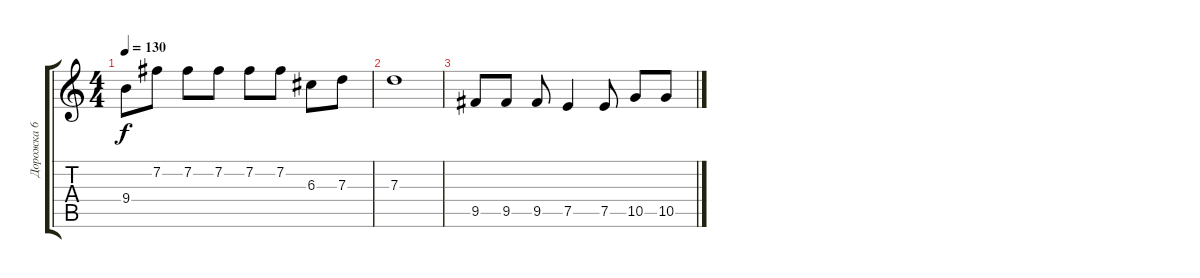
\track ("Дорожка 6" "Дорожка 6") {instrument distortionguitar}
\staff {score tabs}
\tuning (E4 B3 G3 D3 A2 E2) {hide}
\ts (4 4)
\tempo 130
\clef g2
\ks c
9.4.8{dy f} 7.2.8 7.2.8 7.2.8 7.2.8 7.2.8 6.3.8 7.3.8 |
7.3.1 |
9.5.8 9.5.8 9.5.8 7.5.4 7.5.8 10.5.8 10.5.8
